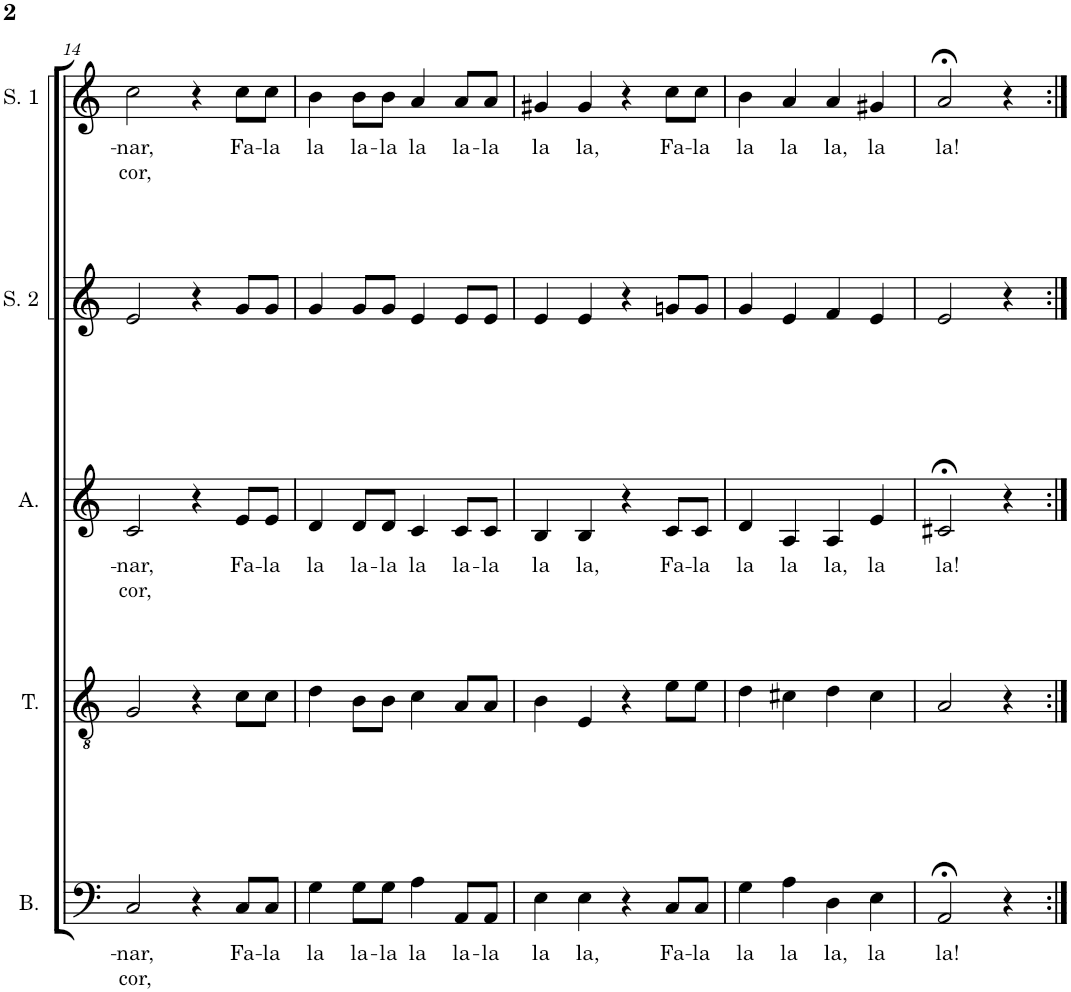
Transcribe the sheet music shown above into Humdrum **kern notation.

**kern	**text	**text	**kern	**kern	**text	**text	**kern	**kern	**text	**text
*part5	*part5	*part5	*part4	*part3	*part3	*part3	*part2	*part1	*part1	*part1
*staff5	*staff5	*staff5	*staff4	*staff3	*staff3	*staff3	*staff2	*staff1	*staff1	*staff1
*I"Bass	*	*	*I"Tenor	*I"Alto	*	*	*I"Soprano 2	*I"Soprano 1	*	*
*I'B.	*	*	*I'T.	*I'A.	*	*	*I'S. 2	*I'S. 1	*	*
!!LO:PB:g=z
*clefF4	*	*	*clefGv2	*clefG2	*	*	*clefG2	*clefG2	*	*
*k[]	*	*	*k[]	*k[]	*	*	*k[]	*k[]	*	*
*M2/2	*	*	*M2/2	*M2/2	*	*	*M2/2	*M2/2	*	*
*met(c|)	*	*	*met(c|)	*met(c|)	*	*	*met(c|)	*met(c|)	*	*
=14	=14	=14	=14	=14	=14	=14	=14	=14	=14	=14
!	!LO:LY:b	!LO:LY:b	!	!	!LO:LY:b	!LO:LY:b	!	!	!LO:LY:b	!LO:LY:b
2C/	-nar,	cor,	2G/	2c/	-nar,	cor,	2e/	2cc\	-nar,	cor,
4r	.	.	4r	4r	.	.	4r	4r	.	.
!	!LO:LY:b	!	!	!	!LO:LY:b	!	!	!	!LO:LY:b	!
8C/L	Fa-	.	8c\L	8e/L	Fa-	.	8g/L	8cc\L	Fa-	.
!	!LO:LY:b	!	!	!	!LO:LY:b	!	!	!	!LO:LY:b	!
8C/J	-la	.	8c\J	8e/J	-la	.	8g/J	8cc\J	-la	.
=15	=15	=15	=15	=15	=15	=15	=15	=15	=15	=15
!	!LO:LY:b	!	!	!	!LO:LY:b	!	!	!	!LO:LY:b	!
4G\	la	.	4d\	4d/	la	.	4g/	4b\	la	.
!	!LO:LY:b	!	!	!	!LO:LY:b	!	!	!	!LO:LY:b	!
8G\L	la-	.	8B\L	8d/L	la-	.	8g/L	8b\L	la-	.
!	!LO:LY:b	!	!	!	!LO:LY:b	!	!	!	!LO:LY:b	!
8G\J	-la	.	8B\J	8d/J	-la	.	8g/J	8b\J	-la	.
!	!LO:LY:b	!	!	!	!LO:LY:b	!	!	!	!LO:LY:b	!
4A\	la	.	4c\	4c/	la	.	4e/	4a/	la	.
!	!LO:LY:b	!	!	!	!LO:LY:b	!	!	!	!LO:LY:b	!
8AA/L	la-	.	8A/L	8c/L	la-	.	8e/L	8a/L	la-	.
!	!LO:LY:b	!	!	!	!LO:LY:b	!	!	!	!LO:LY:b	!
8AA/J	-la	.	8A/J	8c/J	-la	.	8e/J	8a/J	-la	.
=16	=16	=16	=16	=16	=16	=16	=16	=16	=16	=16
!	!LO:LY:b	!	!	!	!LO:LY:b	!	!	!	!LO:LY:b	!
4E\	la	.	4B\	4B/	la	.	4e/	4g#X/	la	.
!	!LO:LY:b	!	!	!	!LO:LY:b	!	!	!	!LO:LY:b	!
4E\	la,	.	4E/	4B/	la,	.	4e/	4g#/	la,	.
4r	.	.	4r	4r	.	.	4r	4r	.	.
!	!LO:LY:b	!	!	!	!LO:LY:b	!	!	!	!LO:LY:b	!
8C/L	Fa-	.	8e\L	8c/L	Fa-	.	8gn/L	8cc\L	Fa-	.
!	!LO:LY:b	!	!	!	!LO:LY:b	!	!	!	!LO:LY:b	!
8C/J	-la	.	8e\J	8c/J	-la	.	8g/J	8cc\J	-la	.
=17	=17	=17	=17	=17	=17	=17	=17	=17	=17	=17
!	!LO:LY:b	!	!	!	!LO:LY:b	!	!	!	!LO:LY:b	!
4G\	la	.	4d\	4d/	la	.	4g/	4b\	la	.
!	!LO:LY:b	!	!	!	!LO:LY:b	!	!	!	!LO:LY:b	!
4A\	la	.	4c#X\	4A/	la	.	4e/	4a/	la	.
!	!LO:LY:b	!	!	!	!LO:LY:b	!	!	!	!LO:LY:b	!
4D\	la,	.	4d\	4A/	la,	.	4f/	4a/	la,	.
!	!LO:LY:b	!	!	!	!LO:LY:b	!	!	!	!LO:LY:b	!
4E\	la	.	4c#\	4e/	la	.	4e/	4g#X/	la	.
=18	=18	=18	=18	=18	=18	=18	=18	=18	=18	=18
!	!LO:LY:b	!	!	!	!LO:LY:b	!	!	!	!LO:LY:b	!
2AA;</	la!	.	2A/	2c#X;</	la!	.	2e/	2a;</	la!	.
4r	.	.	4r	4r	.	.	4r	4r	.	.
=:|!	=:|!	=:|!	=:|!	=:|!	=:|!	=:|!	=:|!	=:|!	=:|!	=:|!
*-	*-	*-	*-	*-	*-	*-	*-	*-	*-	*-
